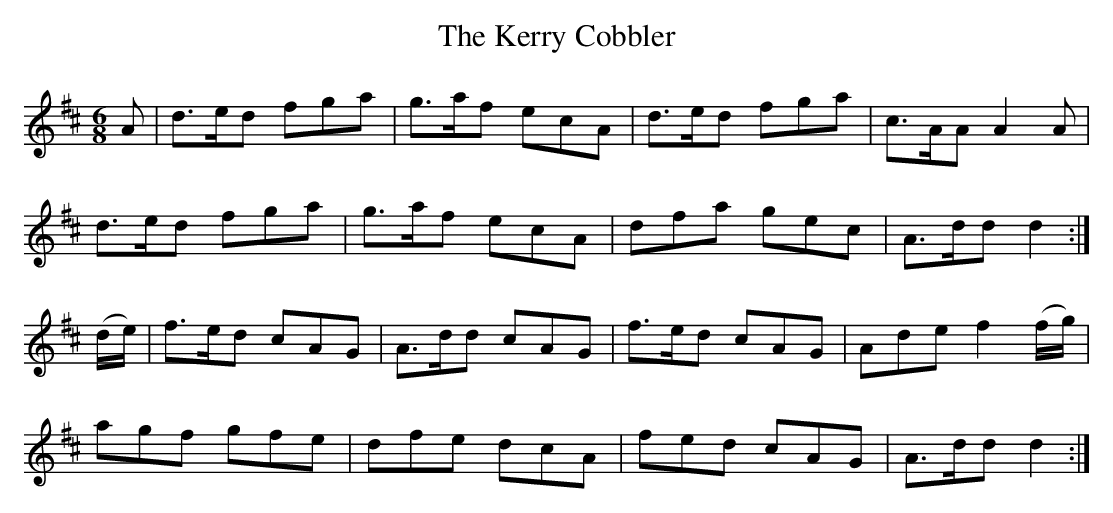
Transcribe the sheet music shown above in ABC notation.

X:1
T: Kerry Cobbler, The
M: 6/8
L: 1/8
K: D
A|d>ed fga | g>af ecA | d>ed fga | c>AA A2A |
d>ed fga |g>af ecA | dfa gec | A>dd d2 :|
(d/e/) | f>ed cAG | A>dd cAG | f>ed cAG | Ade f2 (f/g/) |
agf gfe | dfe dcA | fed cAG | A>dd d2 :|
